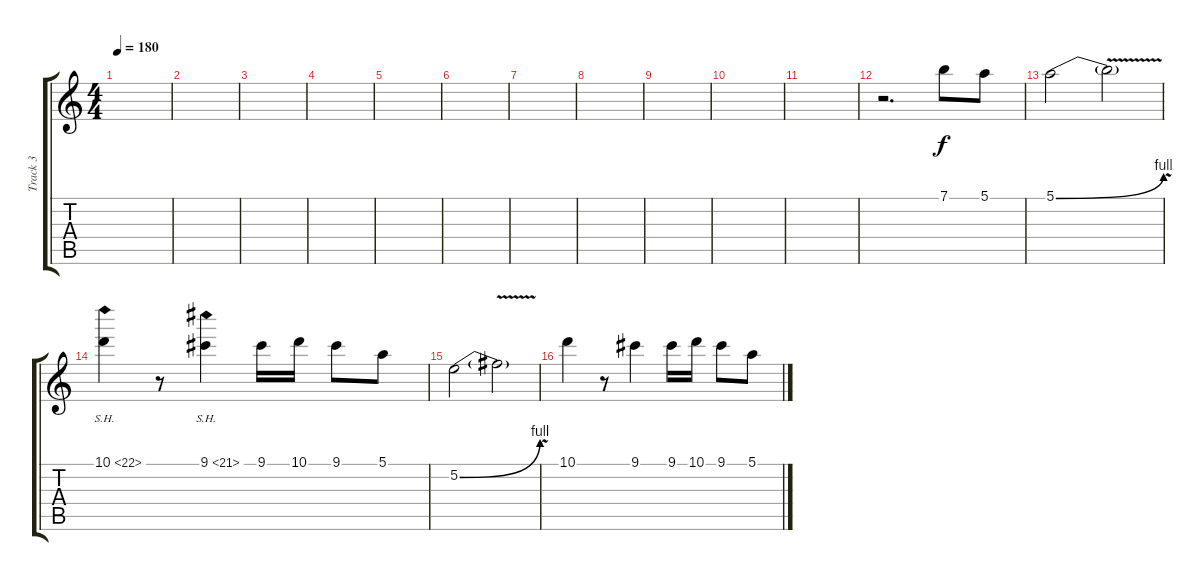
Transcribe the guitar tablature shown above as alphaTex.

\track ("Track 3" "Track 3") {instrument distortionguitar}
\staff {score tabs}
\tuning (E4 B3 G3 D3 A2 E2) {hide}
\ts (4 4)
\tempo 180
\clef g2
\ks c
|
|
|
|
|
|
|
|
|
|
|
r.2{d volume 16 balance 8} 7.1.8 5.1.8 |
5.1{be (bend 0 0 60 4)}.2 5.1{v t}.2 |
10.1{sh 12}.4 r.8 9.1{sh 12}.4 9.1.16 10.1.16 9.1.8 5.1.8 |
5.2{be (bend 0 0 60 4)}.2 5.2{v t}.2 |
10.1.4 r.8 9.1.4 9.1.16 10.1.16 9.1.8 5.1.8
